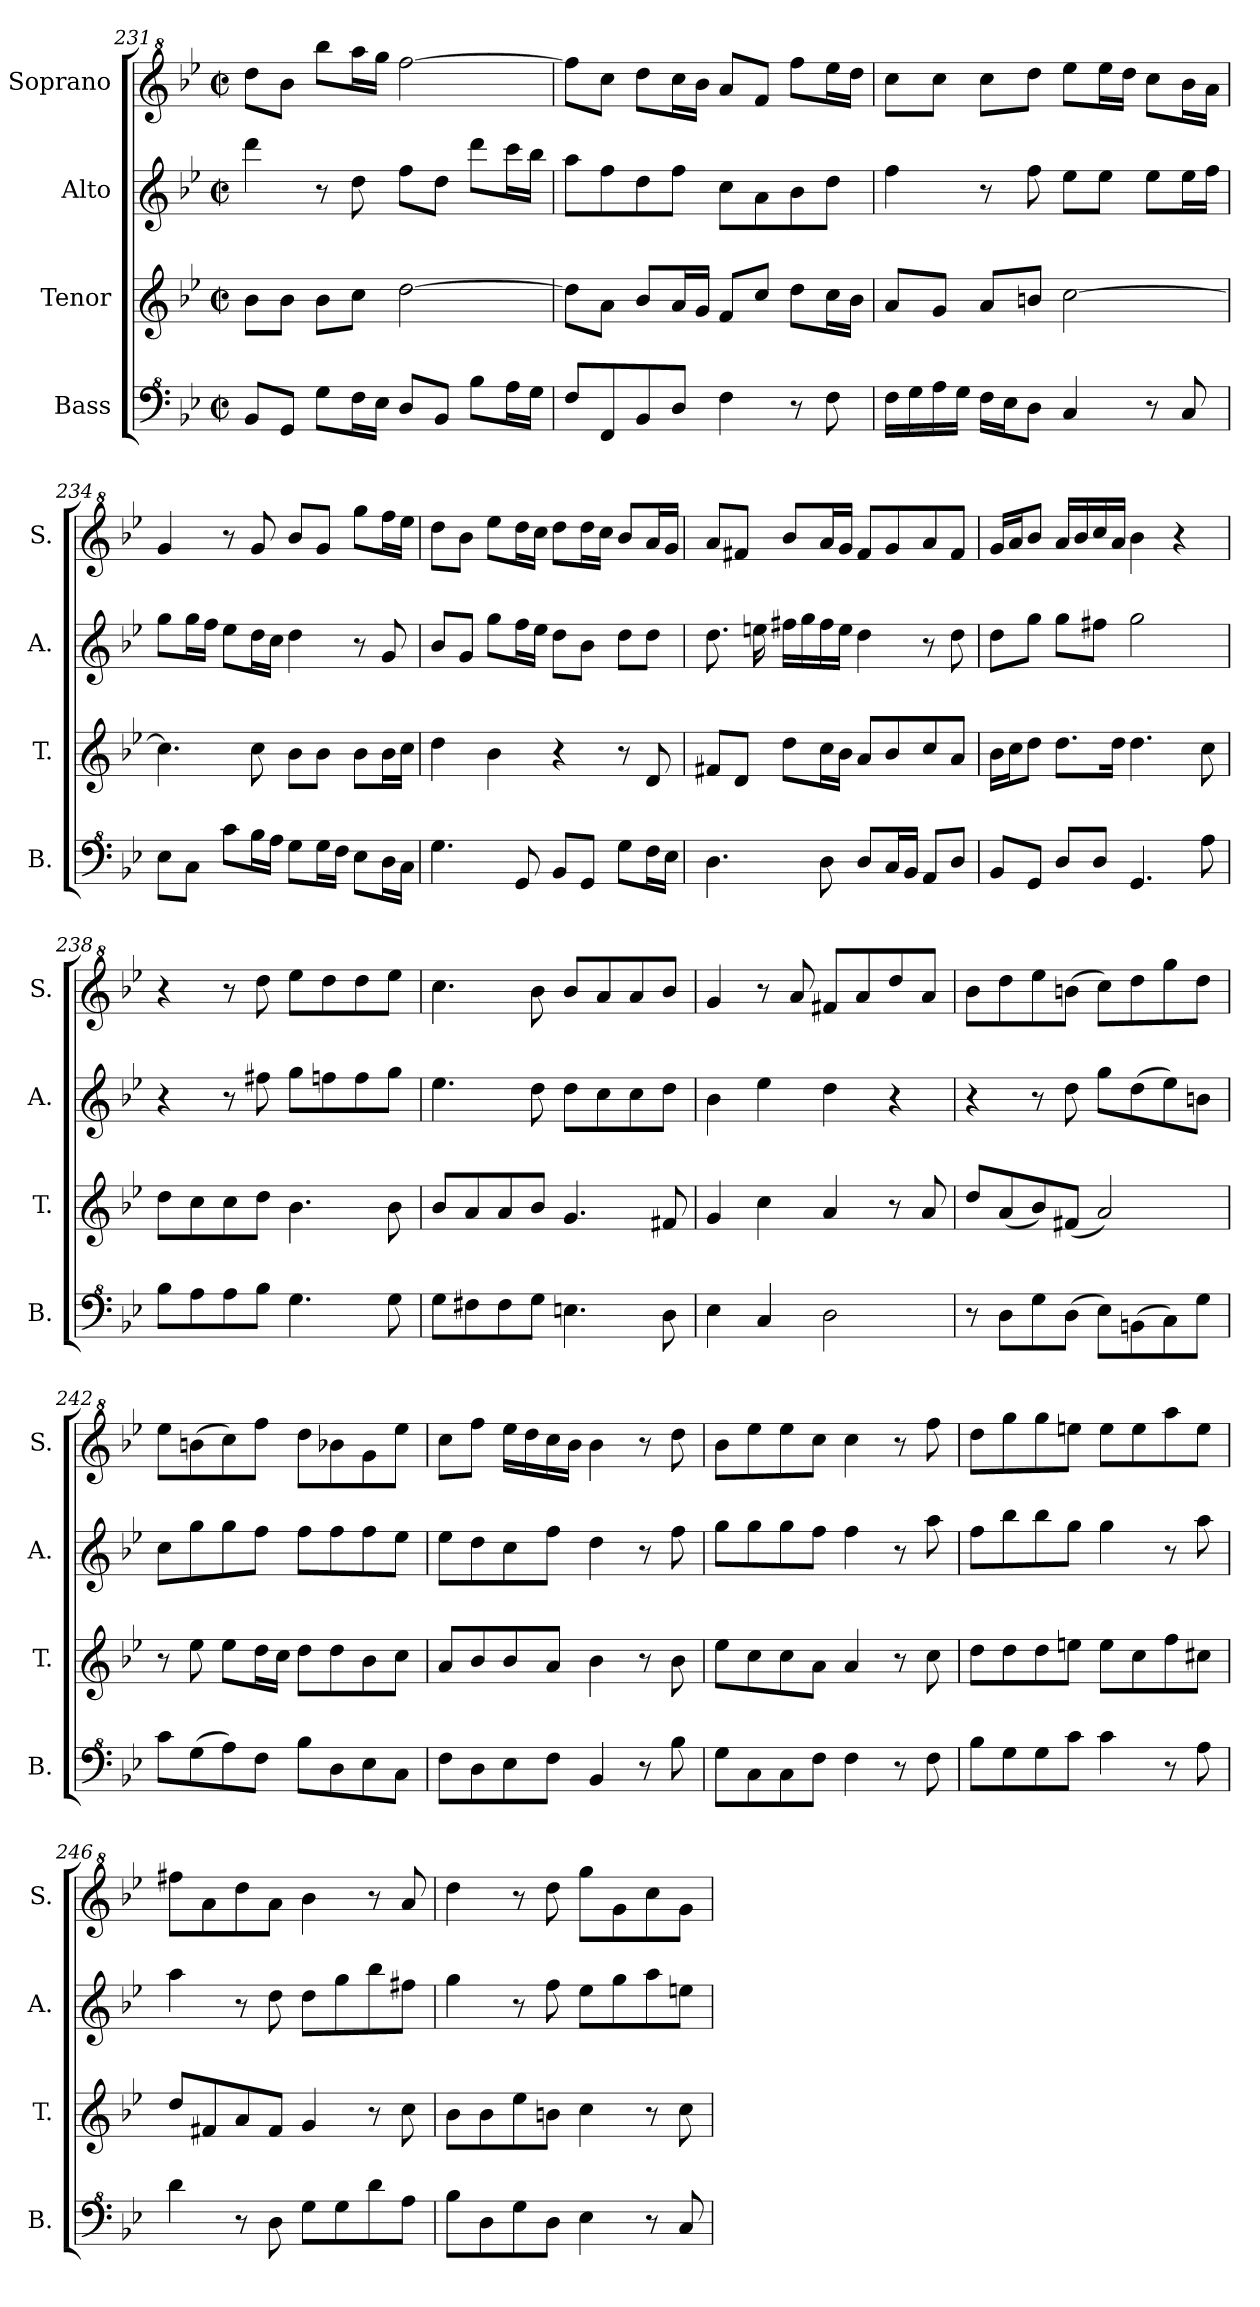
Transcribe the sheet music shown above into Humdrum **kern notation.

**kern	**kern	**kern	**kern
*part4	*part3	*part2	*part1
*staff4	*staff3	*staff2	*staff1
*I"Bass	*I"Tenor	*I"Alto	*I"Soprano
*I'B.	*I'T.	*I'A.	*I'S.
*clefF^4	*clefG2	*clefG2	*clefG^2
*k[b-e-]	*k[b-e-]	*k[b-e-]	*k[b-e-]
*M2/2	*M2/2	*M2/2	*M2/2
*met(c|)	*met(c|)	*met(c|)	*met(c|)
=231	=231	=231	=231
8B-/L	8b-\L	4ddd\	8ddd\L
8G/J	8b-\J	.	8bb-\J
8g\L	8b-\L	8r	8bbb-\L
16f\L	8cc\J	8dd\	16aaa\L
16e-\JJ	.	.	16ggg\JJ
8d/L	[2dd\	8ff\L	[2fff\
8B-/J	.	8dd\J	.
8b-\L	.	8ddd\L	.
16a\L	.	16ccc\L	.
16g\JJ	.	16bb-\JJ	.
=232	=232	=232	=232
8f/L	8dd\L]	8aa\L	8fff\L]
8F/	8a\J	8ff\	8ccc\J
8B-/	8b-/L	8dd\	8ddd\L
8d/J	16a/L	8ff\J	16ccc\L
.	16g/JJ	.	16bb-\JJ
4f\	8f/L	8cc\L	8aa/L
.	8cc/J	8a\	8ff/J
8r	8dd\L	8b-\	8fff\L
8f\	16cc\L	8dd\J	16eee-\L
.	16b-\JJ	.	16ddd\JJ
!!LO:PB:g=z
=233	=233	=233	=233
16f\LL	8a/L	4ff\	8ccc\L
16g\	.	.	.
16a\	8g/J	.	8ccc\J
16g\JJ	.	.	.
16f\LL	8a/L	8r	8ccc\L
16e-\J	.	.	.
8d\J	8bn/J	8ff\	8ddd\J
4c/	[2cc\	8ee-\L	8eee-\L
.	.	8ee-\J	16eee-\L
.	.	.	16ddd\JJ
8r	.	8ee-\L	8ccc\L
8c/	.	16ee-\L	16bb-\L
.	.	16ff\JJ	16aa\JJ
=234	=234	=234	=234
8e-\L	4.cc\]	8gg\L	4gg/
8c\J	.	16gg\L	.
.	.	16ff\JJ	.
8cc\L	.	8ee-\L	8r
16b-\L	8cc\	16dd\L	8gg/
16a\JJ	.	16cc\JJ	.
8g\L	8b-\L	4dd\	8bb-/L
16g\L	8b-\J	.	8gg/J
16f\JJ	.	.	.
8e-\L	8b-\L	8r	8ggg\L
16d\L	16b-\L	8g/	16fff\L
16c\JJ	16cc\JJ	.	16eee-\JJ
=235	=235	=235	=235
4.g\	4dd\	8b-/L	8ddd\L
.	.	8g/J	8bb-\J
.	4b-\	8gg\L	8eee-\L
8G/	.	16ff\L	16ddd\L
.	.	16ee-\JJ	16ccc\JJ
8B-/L	4r	8dd\L	8ddd\L
8G/J	.	8b-\J	16ddd\L
.	.	.	16ccc\JJ
8g\L	8r	8dd\L	8bb-/L
16f\L	8d/	8dd\J	16aa/L
16e-\JJ	.	.	16gg/JJ
=236	=236	=236	=236
4.d\	8f#X/L	8.dd\	8aa/L
.	8d/J	.	8ff#X/J
.	.	16een\	.
.	8dd\L	16ff#X\LL	8bb-/L
.	.	16gg\	.
8d\	16cc\L	16ff#\	16aa/L
.	16b-\JJ	16ee\JJ	16gg/JJ
8d/L	8a/L	4dd\	8ff#/L
16c/L	8b-/	.	8gg/
16B-/JJ	.	.	.
8A/L	8cc/	8r	8aa/
8d/J	8a/J	8dd\	8ff#/J
=237	=237	=237	=237
8B-/L	16b-\LL	8dd\L	16gg/LL
.	16cc\J	.	16aa/J
8G/J	8dd\J	8gg\J	8bb-/J
8d/L	8.dd\L	8gg\L	16aa/LL
.	.	.	16bb-/
8d/J	.	8ff#X\J	16ccc/
.	16dd\Jk	.	16aa/JJ
4.G/	4.dd\	2gg\	4bb-\
.	.	.	4r
8a\	8cc\	.	.
=238	=238	=238	=238
8b-\L	8dd\L	4r	4r
8a\	8cc\	.	.
8a\	8cc\	8r	8r
8b-\J	8dd\J	8ff#X\	8ddd\
4.g\	4.b-\	8gg\L	8eee-\L
.	.	8ffn\	8ddd\
.	.	8ff\	8ddd\
8g\	8b-\	8gg\J	8eee-\J
=239	=239	=239	=239
8g\L	8b-/L	4.ee-\	4.ccc\
8f#X\	8a/	.	.
8f#\	8a/	.	.
8g\J	8b-/J	8dd\	8bb-\
4.en\	4.g/	8dd\L	8bb-/L
.	.	8cc\	8aa/
.	.	8cc\	8aa/
8d\	8f#X/	8dd\J	8bb-/J
!!LO:LB:g=z
=240	=240	=240	=240
4e-\	4g/	4b-\	4gg/
4c/	4cc\	4ee-\	8r
.	.	.	8aa/
2d\	4a/	4dd\	8ff#X/L
.	.	.	8aa/
.	8r	4r	8ddd/
.	8a/	.	8aa/J
=241	=241	=241	=241
8r	8dd/L	4r	8bb-\L
8d\L	(8a/	.	8ddd\
8g\	8b-/)	8r	8eee-\
(>8d\J	(8f#X/J	8dd\	(>8bbn\J
8e-\L)	2a/)	8gg\L	8ccc\L)
(>8Bn\	.	(>8dd\	8ddd\
8c\)	.	8ee-\)	8ggg\
8g\J	.	8bn\J	8ddd\J
=242	=242	=242	=242
8cc\L	8r	8cc\L	8eee-\L
(>8g\	8ee-\	8gg\	(>8bbn\
8a\)	8ee-\L	8gg\	8ccc\)
8f\J	16dd\L	8ff\J	8fff\J
.	16cc\JJ	.	.
8b-\L	8dd\L	8ff\L	8ddd\L
8d\	8dd\	8ff\	8bb-X\
8e-\	8b-\	8ff\	8gg\
8c\J	8cc\J	8ee-\J	8eee-\J
=243	=243	=243	=243
8f\L	8a/L	8ee-\L	8ccc\L
8d\	8b-/	8dd\	8fff\J
8e-\	8b-/	8cc\	16eee-\LL
.	.	.	16ddd\
8f\J	8a/J	8ff\J	16ccc\
.	.	.	16bb-\JJ
4B-/	4b-\	4dd\	4bb-\
8r	8r	8r	8r
8b-\	8b-\	8ff\	8ddd\
=244	=244	=244	=244
8g\L	8ee-\L	8gg\L	8bb-\L
8c\	8cc\	8gg\	8eee-\
8c\	8cc\	8gg\	8eee-\
8f\J	8a\J	8ff\J	8ccc\J
4f\	4a/	4ff\	4ccc\
8r	8r	8r	8r
8f\	8cc\	8aa\	8fff\
=245	=245	=245	=245
8b-\L	8dd\L	8ff\L	8ddd\L
8g\	8dd\	8bb-\	8ggg\
8g\	8dd\	8bb-\	8ggg\
8cc\J	8een\J	8gg\J	8eeen\J
4cc\	8ee\L	4gg\	8eee\L
.	8cc\	.	8eee\
8r	8ff\	8r	8aaa\
8a\	8cc#X\J	8aa\	8eee\J
=246	=246	=246	=246
4dd\	8dd/L	4aa\	8fff#X\L
.	8f#X/	.	8aa\
8r	8a/	8r	8ddd\
8d\	8f#/J	8dd\	8aa\J
8g\L	4g/	8dd\L	4bb-\
8g\	.	8gg\	.
8dd\	8r	8bb-\	8r
8a\J	8cc\	8ff#X\J	8aa/
=247	=247	=247	=247
8b-\L	8b-\L	4gg\	4ddd\
8d\	8b-\	.	.
8g\	8ee-\	8r	8r
8d\J	8bn\J	8ff\	8ddd\
4e-\	4cc\	8ee-\L	8ggg\L
.	.	8gg\	8gg\
8r	8r	8aa\	8ccc\
8c/	8cc\	8een\J	8gg\J
=	=	=	=
*-	*-	*-	*-
